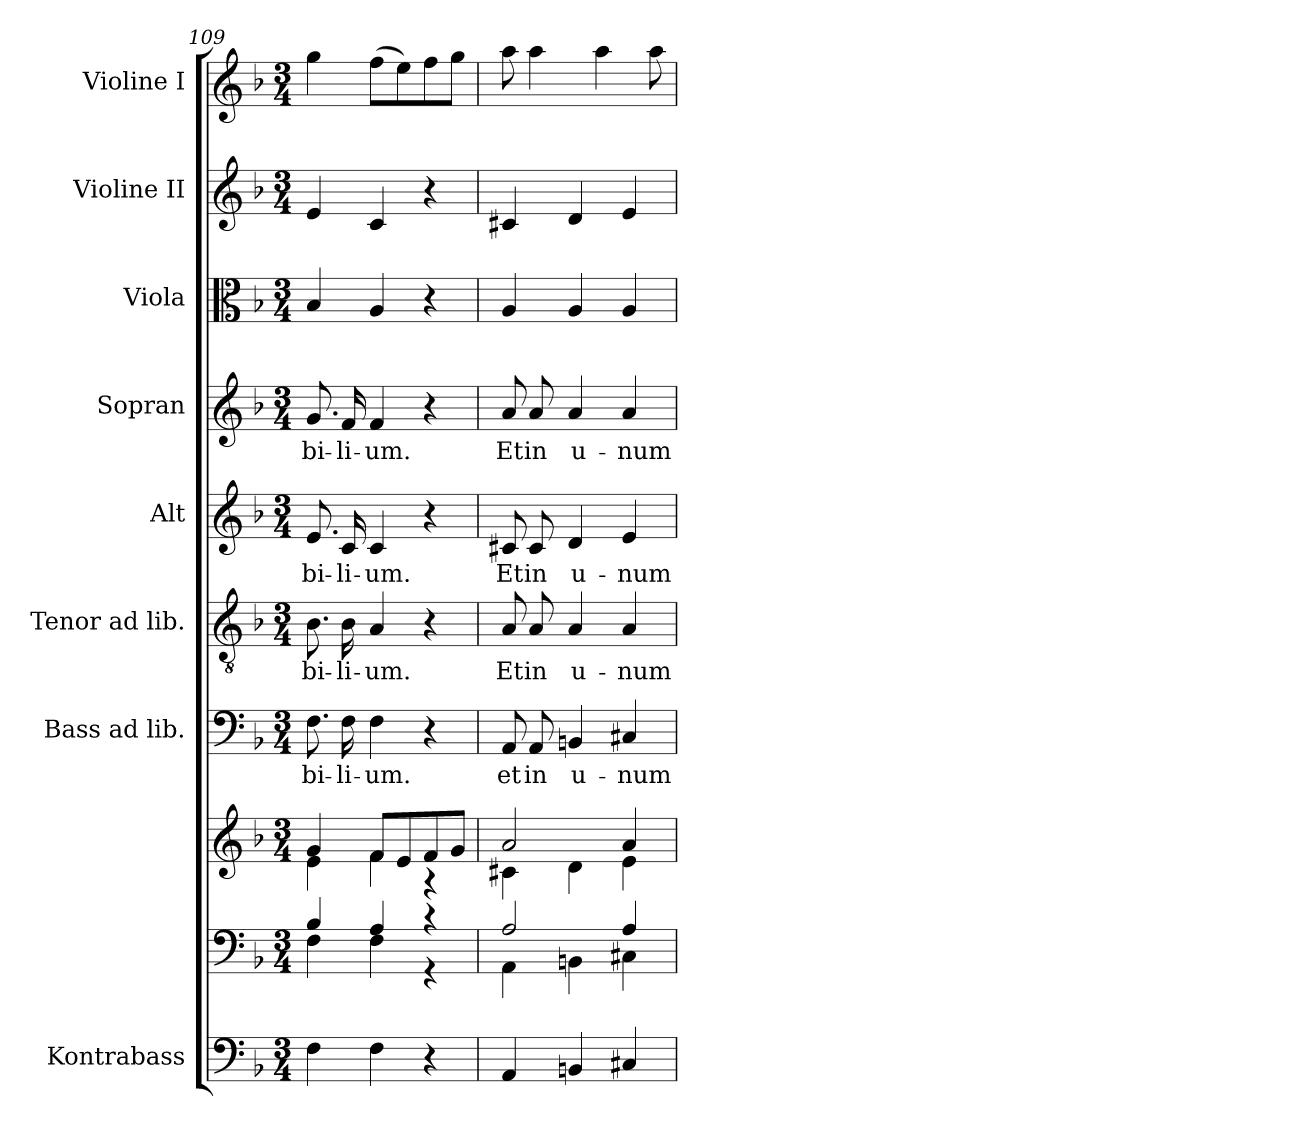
**kern	**kern	**kern	**kern	**text	**kern	**text	**kern	**text	**kern	**text	**kern	**kern	**kern
*part9	*part8	*part8	*part7	*part7	*part6	*part6	*part5	*part5	*part4	*part4	*part3	*part2	*part1
*staff10	*staff9	*staff8	*staff7	*staff7	*staff6	*staff6	*staff5	*staff5	*staff4	*staff4	*staff3	*staff2	*staff1
*I"Kontrabass	*	*	*I"Bass ad lib.	*	*I"Tenor ad lib.	*	*I"Alt	*	*I"Sopran	*	*I"Viola	*I"Violine II	*I"Violine I
*I'Kb.	*	*	*I'B.	*	*I'T.	*	*I'A.	*	*I'S.	*	*I'Vla.	*I'Vl. II	*I'Vl. I
*clefF4	*clefF4	*clefG2	*clefF4	*	*clefGv2	*	*clefG2	*	*clefG2	*	*clefC3	*clefG2	*clefG2
*ITrd7c12	*	*	*	*	*	*	*	*	*	*	*	*	*
*k[b-]	*k[b-]	*k[b-]	*k[b-]	*	*k[b-]	*	*k[b-]	*	*k[b-]	*	*k[b-]	*k[b-]	*k[b-]
*F:	*F:	*F:	*F:	*	*F:	*	*F:	*	*F:	*	*F:	*F:	*F:
*M3/4	*M3/4	*M3/4	*M3/4	*	*M3/4	*	*M3/4	*	*M3/4	*	*M3/4	*M3/4	*M3/4
=109	=109	=109	=109	=109	=109	=109	=109	=109	=109	=109	=109	=109	=109
*	*^	*^	*	*	*	*	*	*	*	*	*	*	*
!	!	!	!	!	!	!LO:LY:b	!	!LO:LY:b	!	!LO:LY:b	!	!LO:LY:b	!	!	!
4FF\	4B-/	4F\	4g/	4e\	8.F\	-bi-	8.B-\	-bi-	8.e/	-bi-	8.g/	-bi-	4B-/	4e/	4gg\
!	!	!	!	!	!	!LO:LY:b	!	!LO:LY:b	!	!LO:LY:b	!	!LO:LY:b	!	!	!
.	.	.	.	.	16F\	-li-	16B-\	-li-	16c/	-li-	16f/	-li-	.	.	.
!	!	!	!	!	!	!LO:LY:b	!	!LO:LY:b	!	!LO:LY:b	!	!LO:LY:b	!	!	!
4FF\	4A/	4F\	8f/L	4f\	4F\	-um.	4A/	-um.	4c/	-um.	4f/	-um.	4A/	4c/	(>8ff\L
.	.	.	8e/	.	.	.	.	.	.	.	.	.	.	.	8ee\)
4r	4r	4r	8f/	4rA	4r	.	4r	.	4r	.	4r	.	4r	4r	8ff\
.	.	.	8g/J	.	.	.	.	.	.	.	.	.	.	.	8gg\J
=110	=110	=110	=110	=110	=110	=110	=110	=110	=110	=110	=110	=110	=110	=110	=110
!	!	!	!	!	!	!LO:LY:b	!	!LO:LY:b	!	!LO:LY:b	!	!LO:LY:b	!	!	!
4AAA/	2A/	4AA\	2a/	4c#X\	8AA/	et	8A/	Et	8c#X/	Et	8a/	Et	4A/	4c#X/	8aa\
!	!	!	!	!	!	!LO:LY:b	!	!LO:LY:b	!	!LO:LY:b	!	!LO:LY:b	!	!	!
.	.	.	.	.	8AA/	in	8A/	in	8c#/	in	8a/	in	.	.	4aa\
!	!	!	!	!	!	!LO:LY:b	!	!LO:LY:b	!	!LO:LY:b	!	!LO:LY:b	!	!	!
4BBBn/	.	4BBn\	.	4d\	4BBn/	u-	4A/	u-	4d/	u-	4a/	u-	4A/	4d/	.
.	.	.	.	.	.	.	.	.	.	.	.	.	.	.	4aa\
!	!	!	!	!	!	!LO:LY:b	!	!LO:LY:b	!	!LO:LY:b	!	!LO:LY:b	!	!	!
4CC#X/	4A/	4C#X\	4a/	4e\	4C#X/	-num	4A/	-num	4e/	-num	4a/	-num	4A/	4e/	.
.	.	.	.	.	.	.	.	.	.	.	.	.	.	.	8aa\
*	*v	*v	*	*	*	*	*	*	*	*	*	*	*	*	*
*	*	*v	*v	*	*	*	*	*	*	*	*	*	*	*
=	=	=	=	=	=	=	=	=	=	=	=	=	=
*-	*-	*-	*-	*-	*-	*-	*-	*-	*-	*-	*-	*-	*-
